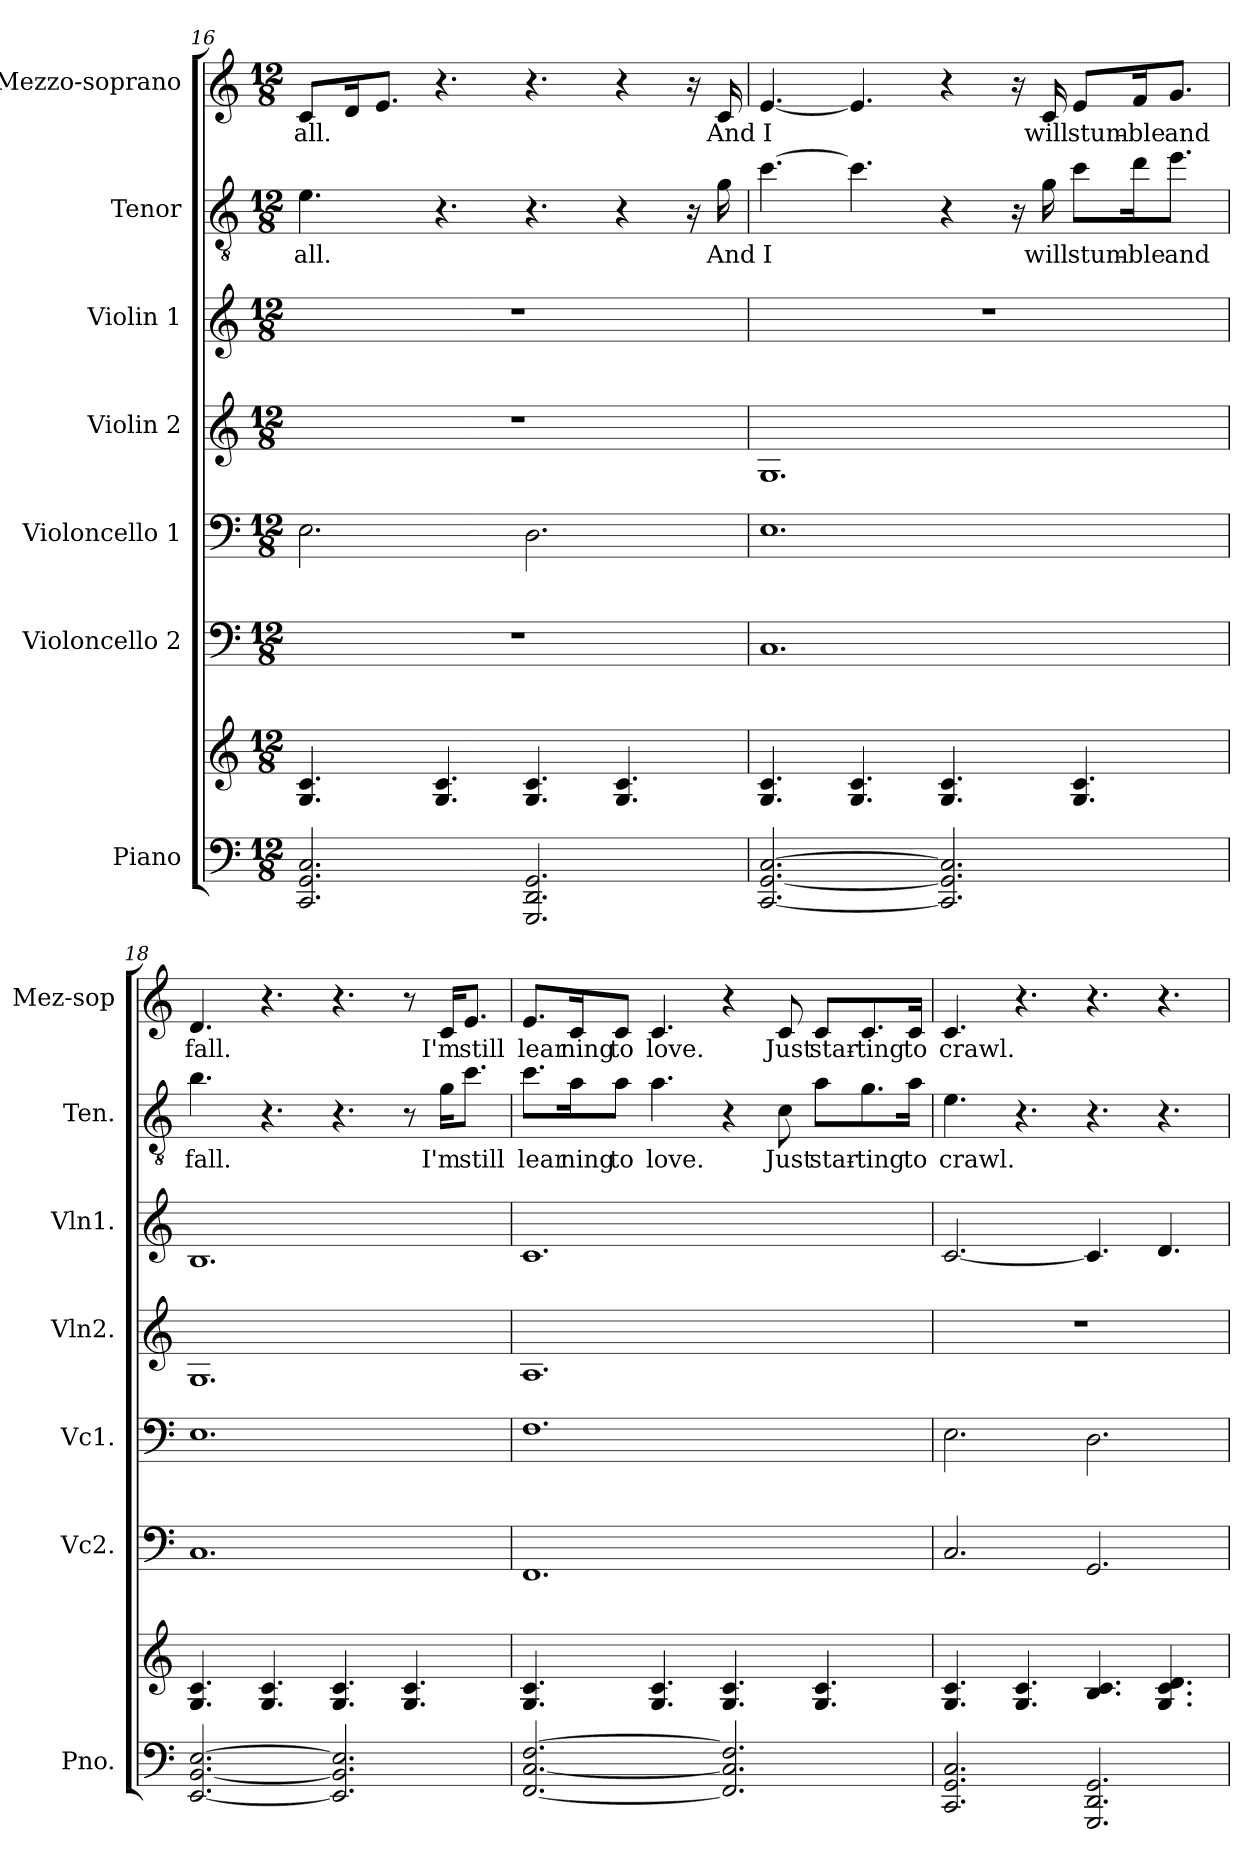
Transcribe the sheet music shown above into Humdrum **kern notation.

**kern	**kern	**kern	**kern	**kern	**kern	**kern	**text	**kern	**text
*part7	*part7	*part6	*part5	*part4	*part3	*part2	*part2	*part1	*part1
*staff8	*staff7	*staff6	*staff5	*staff4	*staff3	*staff2	*staff2	*staff1	*staff1
*I"Piano	*	*I"Violoncello 2	*I"Violoncello 1	*I"Violin 2	*I"Violin 1	*I"Tenor	*	*I"Mezzo-soprano	*
*I'Pno.	*	*I'Vc2.	*I'Vc1.	*I'Vln2.	*I'Vln1.	*I'Ten.	*	*I'Mez-sop	*
*clefF4	*clefG2	*clefF4	*clefF4	*clefG2	*clefG2	*clefGv2	*	*clefG2	*
*	*	*	*	*	*	*ITrd8c14	*	*	*
*k[]	*k[]	*k[]	*k[]	*k[]	*k[]	*k[]	*	*k[]	*
*M12/8	*M12/8	*M12/8	*M12/8	*M12/8	*M12/8	*M12/8	*	*M12/8	*
=16	=16	=16	=16	=16	=16	=16	=16	=16	=16
2.CC/ 2.GG/ 2.C/	4.G/ 4.c/	1.r	2.E\	1.r	1.r	4.E\	all.	8c/L	all.
.	.	.	.	.	.	.	.	16d/K	.
.	.	.	.	.	.	.	.	8.e/J	.
.	4.G/ 4.c/	.	.	.	.	4.r	.	4.r	.
2.GGG/ 2.DD/ 2.GG/	4.G/ 4.c/	.	2.D\	.	.	4.r	.	4.r	.
.	4.G/ 4.c/	.	.	.	.	4r	.	4r	.
.	.	.	.	.	.	16r	.	16r	.
.	.	.	.	.	.	16G\	And	16c/	And
!!LO:PB:g=z
=17	=17	=17	=17	=17	=17	=17	=17	=17	=17
[2.CC/ [2.GG/ [2.C/	4.G/ 4.c/	1.C	1.E	1.G	1.r	[4.c\	I	[4.e/	I
.	4.G/ 4.c/	.	.	.	.	4.c\]	.	4.e/]	.
2.CC/] 2.GG/] 2.C/]	4.G/ 4.c/	.	.	.	.	4r	.	4r	.
.	.	.	.	.	.	16r	.	16r	.
.	.	.	.	.	.	16G\	will	16c/	will
.	4.G/ 4.c/	.	.	.	.	8c\L	stum-	8e/L	stum-
.	.	.	.	.	.	16d\K	-ble	16f/K	-ble
.	.	.	.	.	.	8.e\J	and	8.g/J	and
=18	=18	=18	=18	=18	=18	=18	=18	=18	=18
[2.EE/ [2.BB/ [2.E/	4.G/ 4.c/	1.C	1.E	1.G	1.B	4.B\	fall.	4.d/	fall.
.	4.G/ 4.c/	.	.	.	.	4.r	.	4.r	.
2.EE/] 2.BB/] 2.E/]	4.G/ 4.c/	.	.	.	.	4.r	.	4.r	.
.	4.G/ 4.c/	.	.	.	.	8r	.	8r	.
.	.	.	.	.	.	16G\KL	I'm	16c/KL	I'm
.	.	.	.	.	.	8.c\J	still	8.e/J	still
=19	=19	=19	=19	=19	=19	=19	=19	=19	=19
[2.FF/ [2.C/ [2.F/	4.G/ 4.c/	1.FF	1.F	1.A	1.c	8.c\L	lear	8.e/L	lear
.	.	.	.	.	.	16A\K	ning	16c/K	ning
.	.	.	.	.	.	8A\J	to	8c/J	to
.	4.G/ 4.c/	.	.	.	.	4.A\	love.	4.c/	love.
2.FF/] 2.C/] 2.F/]	4.G/ 4.c/	.	.	.	.	4r	.	4r	.
.	.	.	.	.	.	8C\	Just	8c/	Just
.	4.G/ 4.c/	.	.	.	.	8A\L	star-	8c/L	star-
.	.	.	.	.	.	8.G\	-ting	8.c/	-ting
.	.	.	.	.	.	16A\Jk	to	16c/Jk	to
!!LO:PB:g=z
=20	=20	=20	=20	=20	=20	=20	=20	=20	=20
2.CC/ 2.GG/ 2.C/	4.G/ 4.c/	2.C/	2.E\	1.r	[2.c/	4.E\	crawl.	4.c/	crawl.
.	4.G/ 4.c/	.	.	.	.	4.r	.	4.r	.
2.GGG/ 2.DD/ 2.GG/	4.B/ 4.c/	2.GG/	2.D\	.	4.c/]	4.r	.	4.r	.
.	4.G/ 4.c/ 4.d/	.	.	.	4.d/	4.r	.	4.r	.
=	=	=	=	=	=	=	=	=	=
*-	*-	*-	*-	*-	*-	*-	*-	*-	*-
